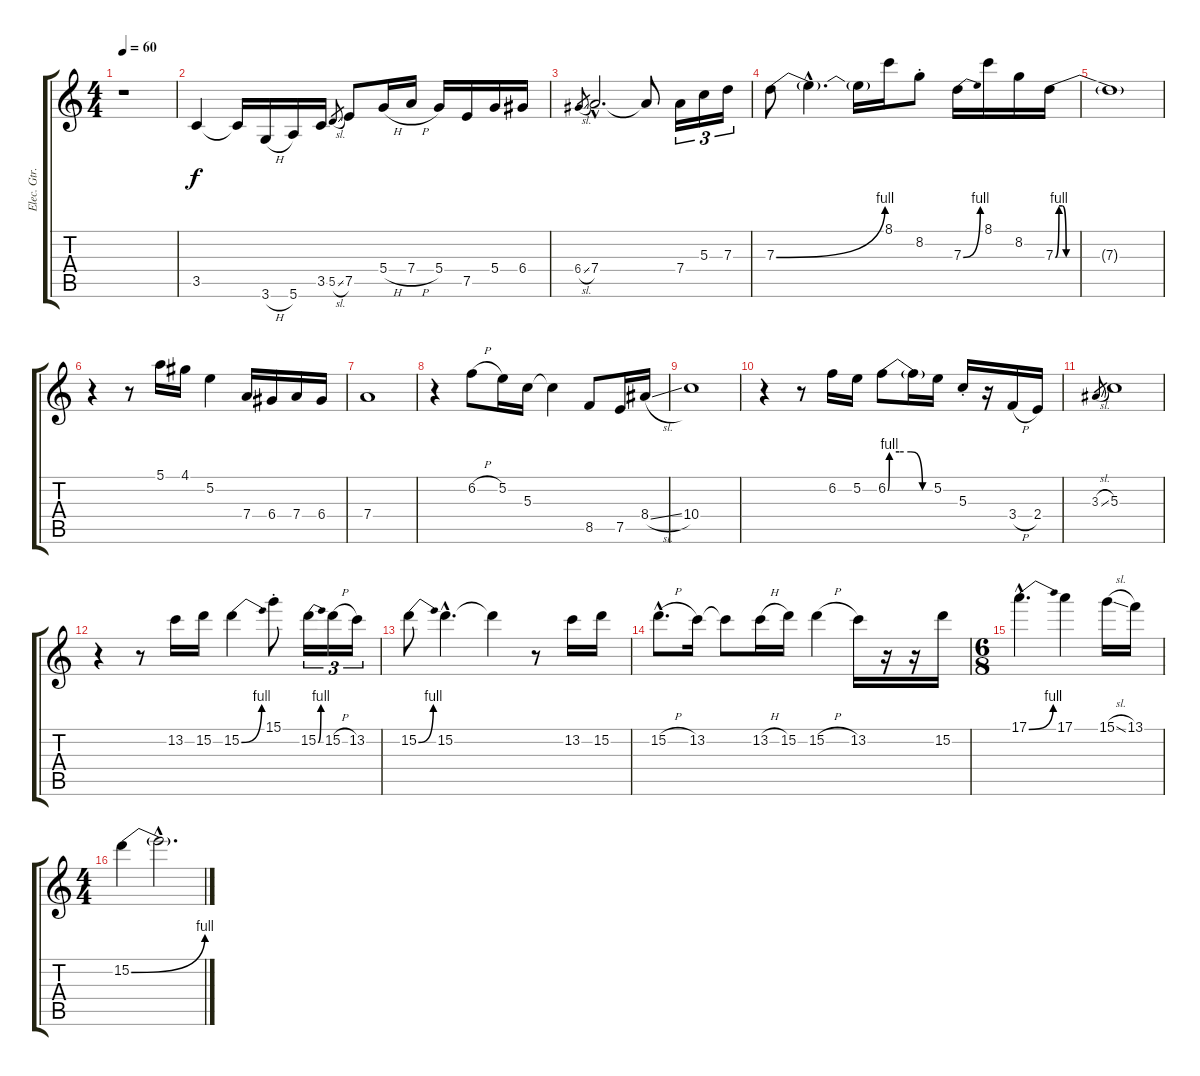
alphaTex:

\track ("Elec. Gtr." "Elec. Gtr.") {instrument electricguitarjazz}
\staff {score tabs}
\tuning (E4 B3 G3 D3 A2 E2) {hide}
\ts (4 4)
\tempo 60
\clef g2
\ks c
r.1{dy f instrument electricguitarjazz} |
3.5.4 3.5{t}.16 3.6{h}.16 5.6.16 3.5.16 5.5{sl}.8{gr} 7.5.8 5.4{h}.16 7.4{h}.16 5.4.16 7.5.16 5.4.16 6.4.16 |
6.4{sl}.8{gr} 7.4{hac}.2{d} 7.4{t}.8 7.4.16{tu (3 2)} 5.3.16{tu (3 2)} 7.3.16{tu (3 2)} |
7.3{be (bend 0 0 60 4)}.8 7.3{hac t}.4{d} 7.3{t}.16 8.1.16 8.2{st}.8 7.3{be (bend 0 0 60 4)}.16 8.1.16 8.2.16 7.3{be (custom 0 0 2 4 4 4 6 0 45 0 60 0)}.16 |
7.3{t}.1 |
r.4 r.8 5.1.16 4.1.16 5.2.4 7.4.16 6.4.16 7.4.16 6.4.16 |
7.4.1 |
r.4 6.2{h}.8 5.2.16 5.3.16 5.3{t}.4 8.5.8 7.5.16 8.4{sl}.16 |
10.4.1 |
r.4 r.8 6.2.16 5.2.16 6.2{be (custom 0 0 2 4 15 4 30 4 45 0 60 0)}.8 6.2{t}.16 5.2.16 5.3{st}.16 r.16 3.4{h}.16 2.4.16 |
3.3{sl}.8{gr} 5.3.1 |
r.4 r.8 13.2.16 15.2.16 15.2{be (bend 0 0 60 4)}.4 15.1{st}.8 15.2{be (bend 0 0 60 4)}.16{tu (3 2)} 15.2{h}.16{tu (3 2)} 13.2.16{tu (3 2)} |
15.2{be (bend 0 0 60 4)}.8 15.2{hac}.4{d} 15.2{t}.4 r.8 13.2.16 15.2.16 |
15.2{h hac}.8{d} 13.2.16 13.2{t}.8 13.2{h}.16 15.2.16 15.2{h}.4 13.2.16 r.16 r.16 15.2.16 |
\ts (6 8)
17.1{be (bend 0 0 60 4) hac}.4{d} 17.1.4 15.1{sl}.16 13.1.16 |
\ts (4 4)
15.2{be (bend 0 0 60 4)}.4 15.2{hac t}.2{d}
